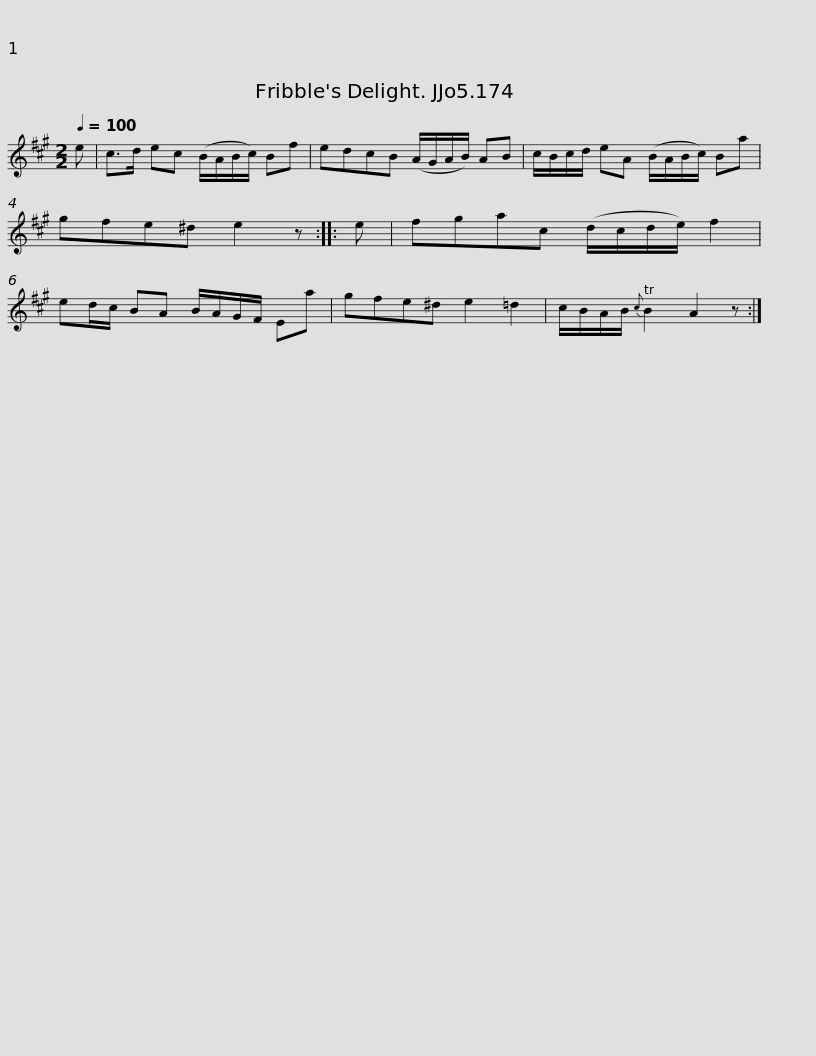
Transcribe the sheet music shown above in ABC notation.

X:1
L:1/8
Q:1/4=100
M:2/2
I:linebreak $
K:A
V:1 treble
V:1
 e | c>d ec (B/A/B/c/) Bf | edcB (A/G/A/B/) AB | c/B/c/d/ eA (B/A/B/c/) Ba | gfe^d e2 z :: %5
 e |$ fgac (d/c/d/e/) f2 | ed/c/ BA B/A/G/F/ Ea | gfe^d e2 =d2 | c/B/A/B/{c} B2 A2 z :| %10
